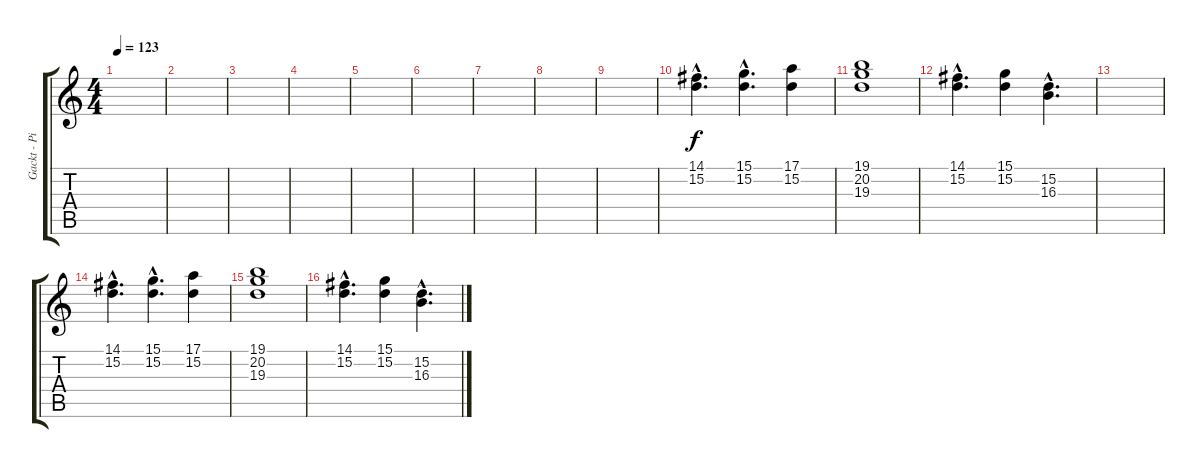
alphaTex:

\track ("Gackt - Piano" "Gackt - Pi") {instrument acousticgrandpiano}
\staff {score tabs}
\tuning (E4 B3 G3 D3 A2 E2) {hide}
\ts (4 4)
\tempo 123
\clef g2
\ks c
|
|
|
|
|
|
|
|
|
(14.1{hac} 15.2{hac}).4{d} (15.1{hac} 15.2{hac}).4{d} (17.1 15.2).4 |
(19.1 20.2 19.3).1 |
(14.1{hac} 15.2{hac}).4{d} (15.1 15.2).4 (15.2{hac} 16.3{hac}).4{d} |
|
(14.1{hac} 15.2{hac}).4{d} (15.1{hac} 15.2{hac}).4{d} (17.1 15.2).4 |
(19.1 20.2 19.3).1 |
(14.1{hac} 15.2{hac}).4{d} (15.1 15.2).4 (15.2{hac} 16.3{hac}).4{d}
